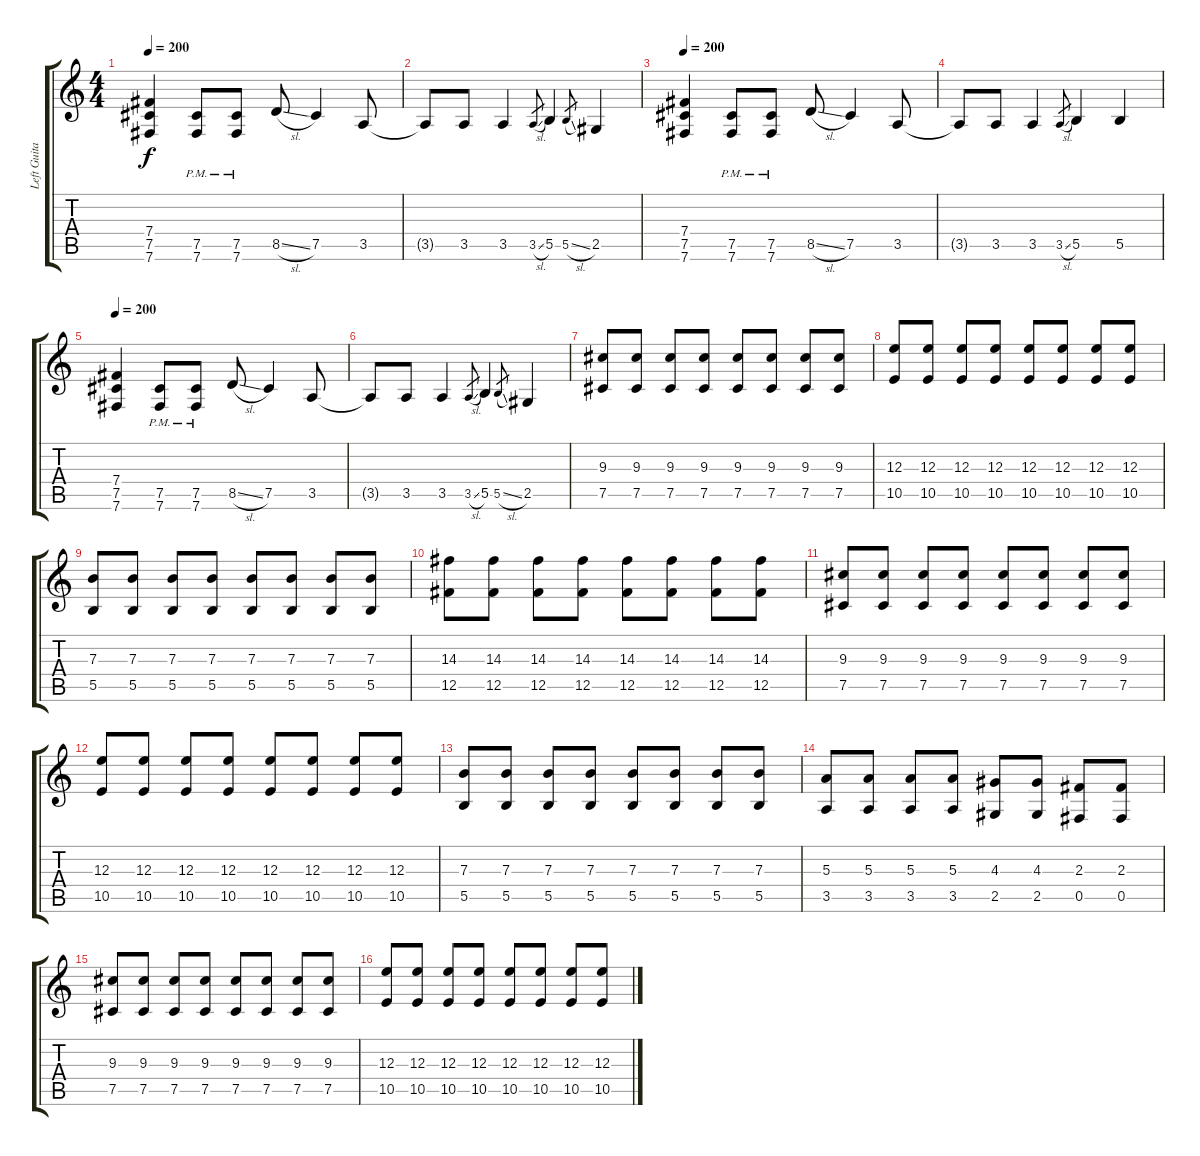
\track ("Left Guitar" "Left Guita") {instrument distortionguitar}
\staff {score tabs}
\tuning (Db4 Ab3 E3 B2 Gb2 B1) {hide}
\ts (4 4)
\tempo 200
\clef g2
\ks c
(7.4 7.5 7.6).4{dy f} (7.5 7.6{pm}).8 (7.5 7.6{pm}).8 8.5{sl}.8 7.5.4 3.5.8 |
3.5{t}.8 3.5.8 3.5.4 3.5{sl}.8{gr} 5.5.4 5.5{sl}.8{gr} 2.5.4 |
\tempo 200
(7.4 7.5 7.6).4 (7.5 7.6{pm}).8 (7.5 7.6{pm}).8 8.5{sl}.8 7.5.4 3.5.8 |
3.5{t}.8 3.5.8 3.5.4 3.5{sl}.8{gr} 5.5.4 5.5.4 |
\tempo 200
(7.4 7.5 7.6).4 (7.5 7.6{pm}).8 (7.5 7.6{pm}).8 8.5{sl}.8 7.5.4 3.5.8 |
3.5{t}.8 3.5.8 3.5.4 3.5{sl}.8{gr} 5.5.4 5.5{sl}.8{gr} 2.5.4 |
(9.3 7.5).8 (9.3 7.5).8 (9.3 7.5).8 (9.3 7.5).8 (9.3 7.5).8 (9.3 7.5).8 (9.3 7.5).8 (9.3 7.5).8 |
(12.3 10.5).8 (12.3 10.5).8 (12.3 10.5).8 (12.3 10.5).8 (12.3 10.5).8 (12.3 10.5).8 (12.3 10.5).8 (12.3 10.5).8 |
(7.3 5.5).8 (7.3 5.5).8 (7.3 5.5).8 (7.3 5.5).8 (7.3 5.5).8 (7.3 5.5).8 (7.3 5.5).8 (7.3 5.5).8 |
(14.3 12.5).8 (14.3 12.5).8 (14.3 12.5).8 (14.3 12.5).8 (14.3 12.5).8 (14.3 12.5).8 (14.3 12.5).8 (14.3 12.5).8 |
(9.3 7.5).8 (9.3 7.5).8 (9.3 7.5).8 (9.3 7.5).8 (9.3 7.5).8 (9.3 7.5).8 (9.3 7.5).8 (9.3 7.5).8 |
(12.3 10.5).8 (12.3 10.5).8 (12.3 10.5).8 (12.3 10.5).8 (12.3 10.5).8 (12.3 10.5).8 (12.3 10.5).8 (12.3 10.5).8 |
(7.3 5.5).8 (7.3 5.5).8 (7.3 5.5).8 (7.3 5.5).8 (7.3 5.5).8 (7.3 5.5).8 (7.3 5.5).8 (7.3 5.5).8 |
(5.3 3.5).8 (5.3 3.5).8 (5.3 3.5).8 (5.3 3.5).8 (4.3 2.5).8 (4.3 2.5).8 (2.3 0.5).8 (2.3 0.5).8 |
(9.3 7.5).8 (9.3 7.5).8 (9.3 7.5).8 (9.3 7.5).8 (9.3 7.5).8 (9.3 7.5).8 (9.3 7.5).8 (9.3 7.5).8 |
(12.3 10.5).8 (12.3 10.5).8 (12.3 10.5).8 (12.3 10.5).8 (12.3 10.5).8 (12.3 10.5).8 (12.3 10.5).8 (12.3 10.5).8
